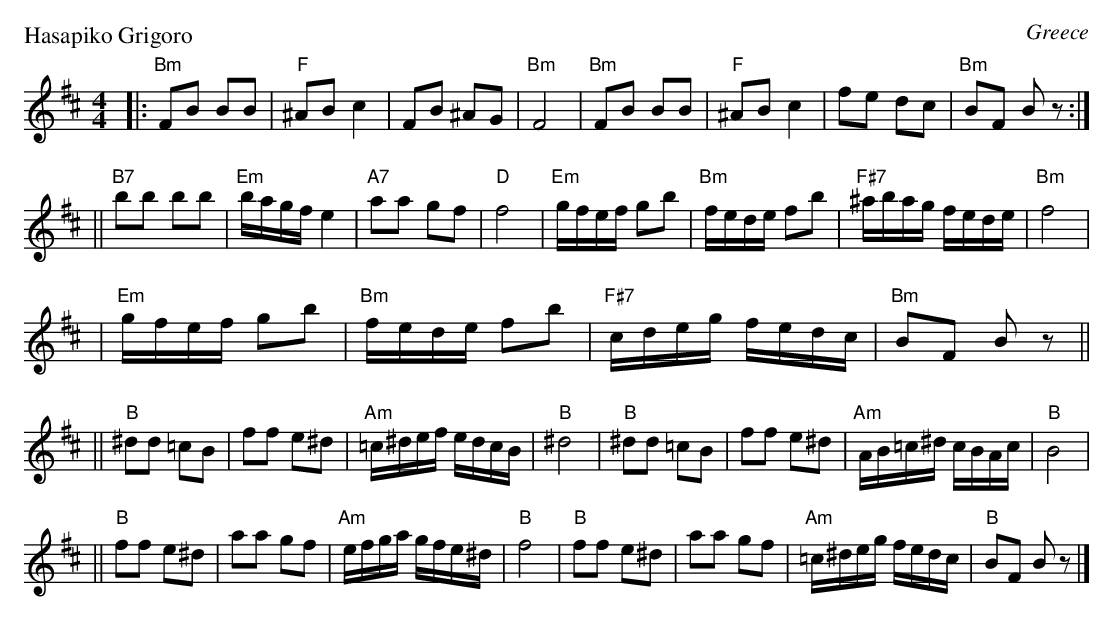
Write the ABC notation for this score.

X:1
P: Hasapiko Grigoro
C: Greece
M: 4/4
L: 1/8
K: Bm
|: "Bm"FB BB | "F"^AB c2 | FB ^AG | "Bm"F4    \
|  "Bm"FB BB | "F"^AB c2 | fe dc  | "Bm"BF Bz :|
|| "B7"bb bb       | "Em"b/a/g/f/ e2 | "A7"aa gf              | "D"f4     \
|  "Em"g/f/e/f/ gb | "Bm"f/e/d/e/ fb | "F#7"^a/b/a/g/ f/e/d/e/ | "Bm"f4    |
|  "Em"g/f/e/f/ gb | "Bm"f/e/d/e/ fb | "F#7"c/d/e/g/ f/e/d/c/  | "Bm"BF Bz ||
|| "B"^dd =cB | ff e^d |"Am"=c/^d/e/f/ e/d/c/B/  | "B"^d4   \
|  "B"^dd =cB | ff e^d |"Am"A/B/=c/^d/ c/B/A/c/  | "B"B4    |
|| "B"ff e^d  | aa gf  | "Am"e/f/g/a/ g/f/e/^d/  | "B"f4    \
|  "B"ff e^d  | aa gf  | "Am"=c/^d/e/g/ f/e/d/c/ | "B"BF Bz |]
